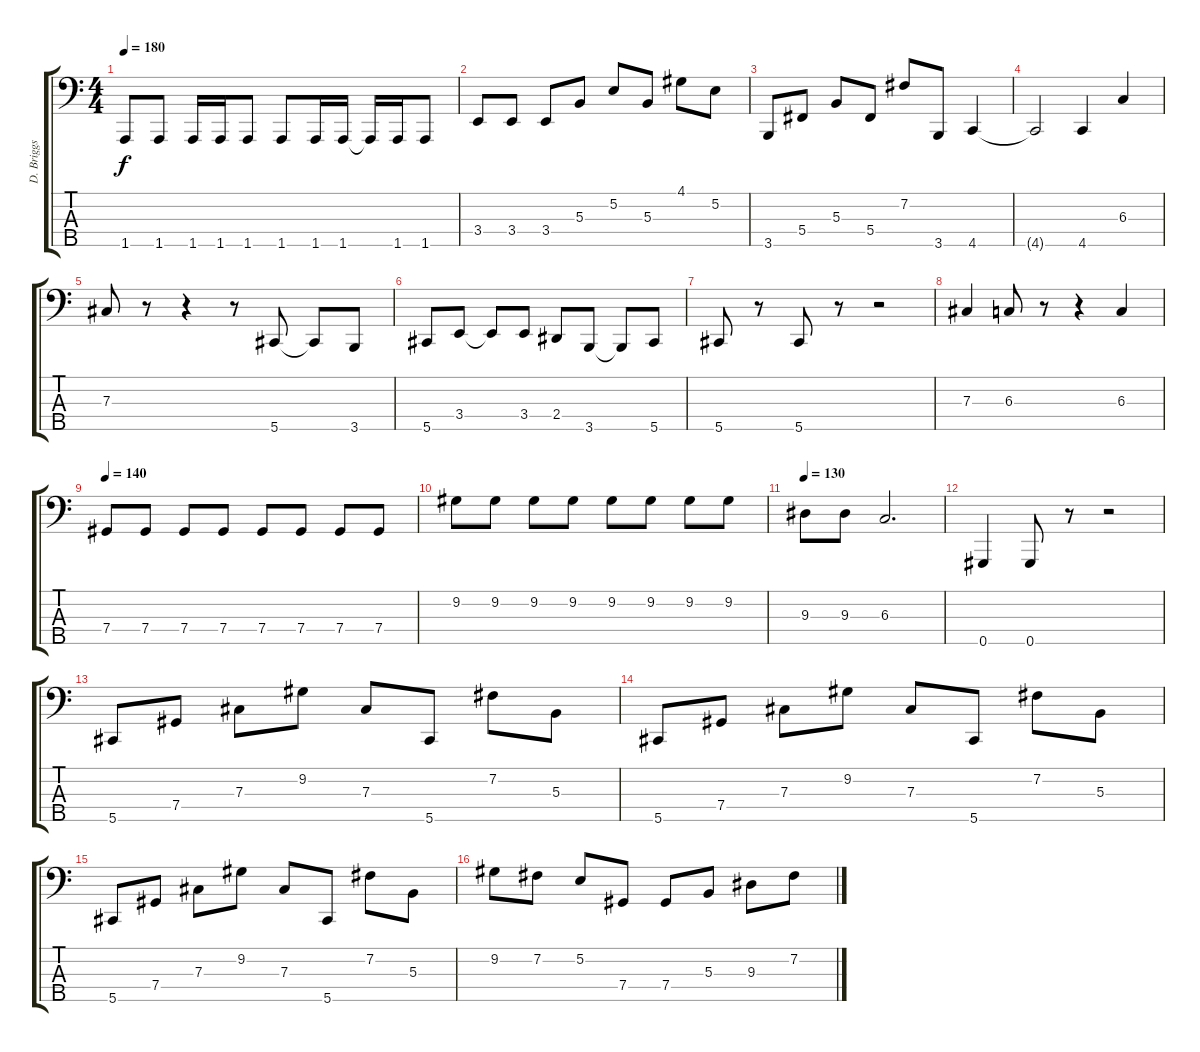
\track ("D. Briggs Bass" "D. Briggs ") {instrument electricbassfinger}
\staff {score tabs}
\tuning (E2 B1 Gb1 Db1 Ab0) {hide}
\ts (4 4)
\tempo 180
\clef f4
\ks c
1.5.8{dy f} 1.5.8 1.5.16 1.5.16 1.5.8 1.5.8 1.5.16 1.5.16 1.5{t}.16 1.5.16 1.5.8 |
3.4.8 3.4.8 3.4.8 5.3.8 5.2.8 5.3.8 4.1.8 5.2.8 |
3.5.8 5.4.8 5.3.8 5.4.8 7.2.8 3.5.8 4.5.4 |
4.5{t}.2 4.5.4 6.3.4 |
7.3.8 r.8 r.4 r.8 5.5.8 5.5{t}.8 3.5.8 |
5.5.8 3.4.8 3.4{t}.8 3.4.8 2.4.8 3.5.8 3.5{t}.8 5.5.8 |
5.5.8 r.8 5.5.8 r.8 r.2 |
7.3.4 6.3.8 r.8 r.4 6.3.4 |
\tempo 140
7.4.8 7.4.8 7.4.8 7.4.8 7.4.8 7.4.8 7.4.8 7.4.8 |
9.2.8 9.2.8 9.2.8 9.2.8 9.2.8 9.2.8 9.2.8 9.2.8 |
\tempo 130
9.3.8 9.3.8 6.3.2{d} |
0.5.4 0.5.8 r.8 r.2 |
5.5.8 7.4.8 7.3.8 9.2.8 7.3.8 5.5.8 7.2.8 5.3.8 |
5.5.8 7.4.8 7.3.8 9.2.8 7.3.8 5.5.8 7.2.8 5.3.8 |
5.5.8 7.4.8 7.3.8 9.2.8 7.3.8 5.5.8 7.2.8 5.3.8 |
9.2.8 7.2.8 5.2.8 7.4.8 7.4.8 5.3.8 9.3.8 7.2.8
